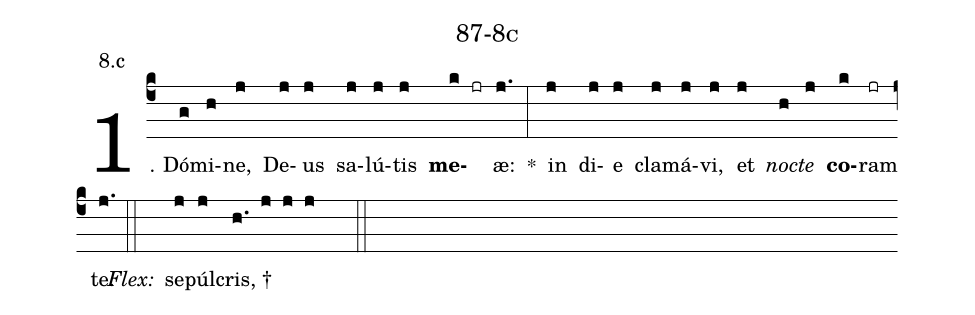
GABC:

name: 87-8c;
annotation: 8.c;
%%
(c4)1. Dó(g)mi(h)ne,(j) De(j)us(j) sa(j)lú(j)tis(j) <b>me</b>(k jr)æ:(j.) *(:) in(j) di(j)e(j) cla(j)má(j)vi,(j) et(j) <i>noc</i>(h)<i>te</i>(j) <b>co</b>(k)ram(jr) te.(j.) (::)
<i>Flex:</i>()  se(j)púl(j)cris, †(h. j j j  ::)
